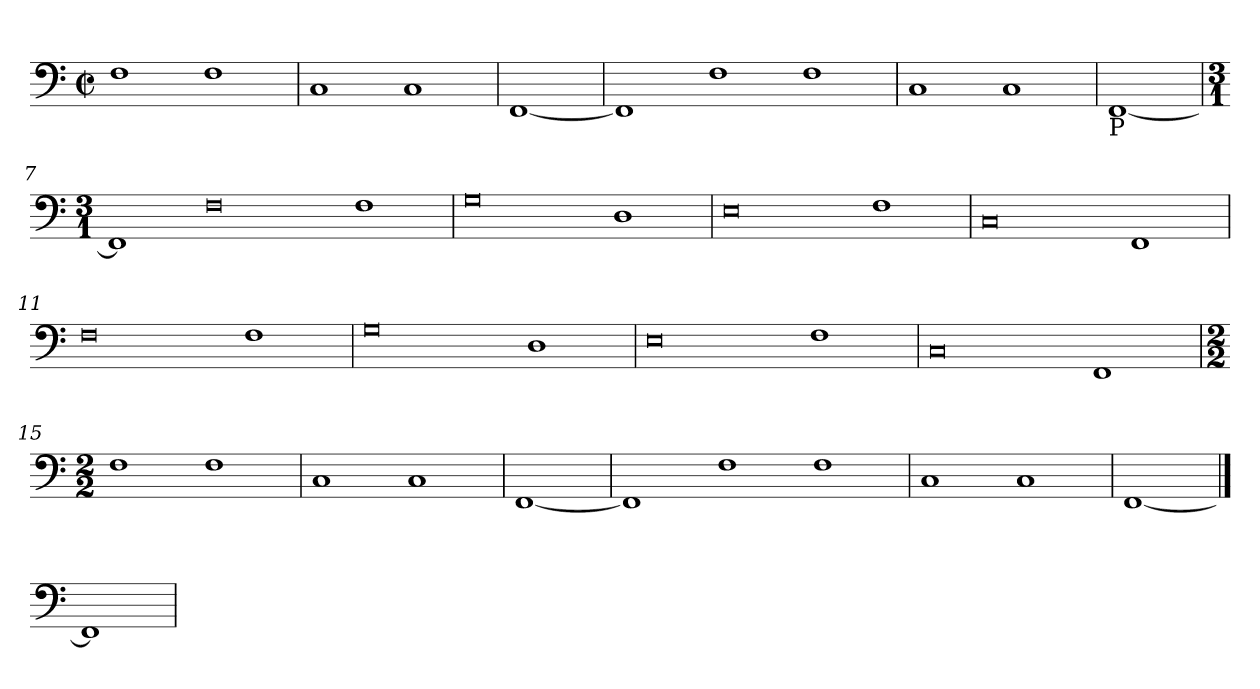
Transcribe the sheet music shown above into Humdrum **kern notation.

**kern
*part1
*staff1
*clefF4
*k[]
*M2/2
*met(c|)
=1
1F
1F
=2
1C
1C
=3
[1FF
=4
1FF]
1F
1F
=5
1C
1C
=6
!LO:TX:b:t=P
[1FF
=7
*M3/1
1FF]
0F
1F
=8
0G
1D
=9
0E
1F
=10
0C
1FF
=11
0F
1F
=12
0G
1D
=13
0E
1F
=14
0C
1FF
=15
*M2/2
1F
1F
=16
1C
1C
=17
[1FF
=18
1FF]
1F
1F
=19
1C
1C
=20
[1FF
==21
1FF]
=
*-
